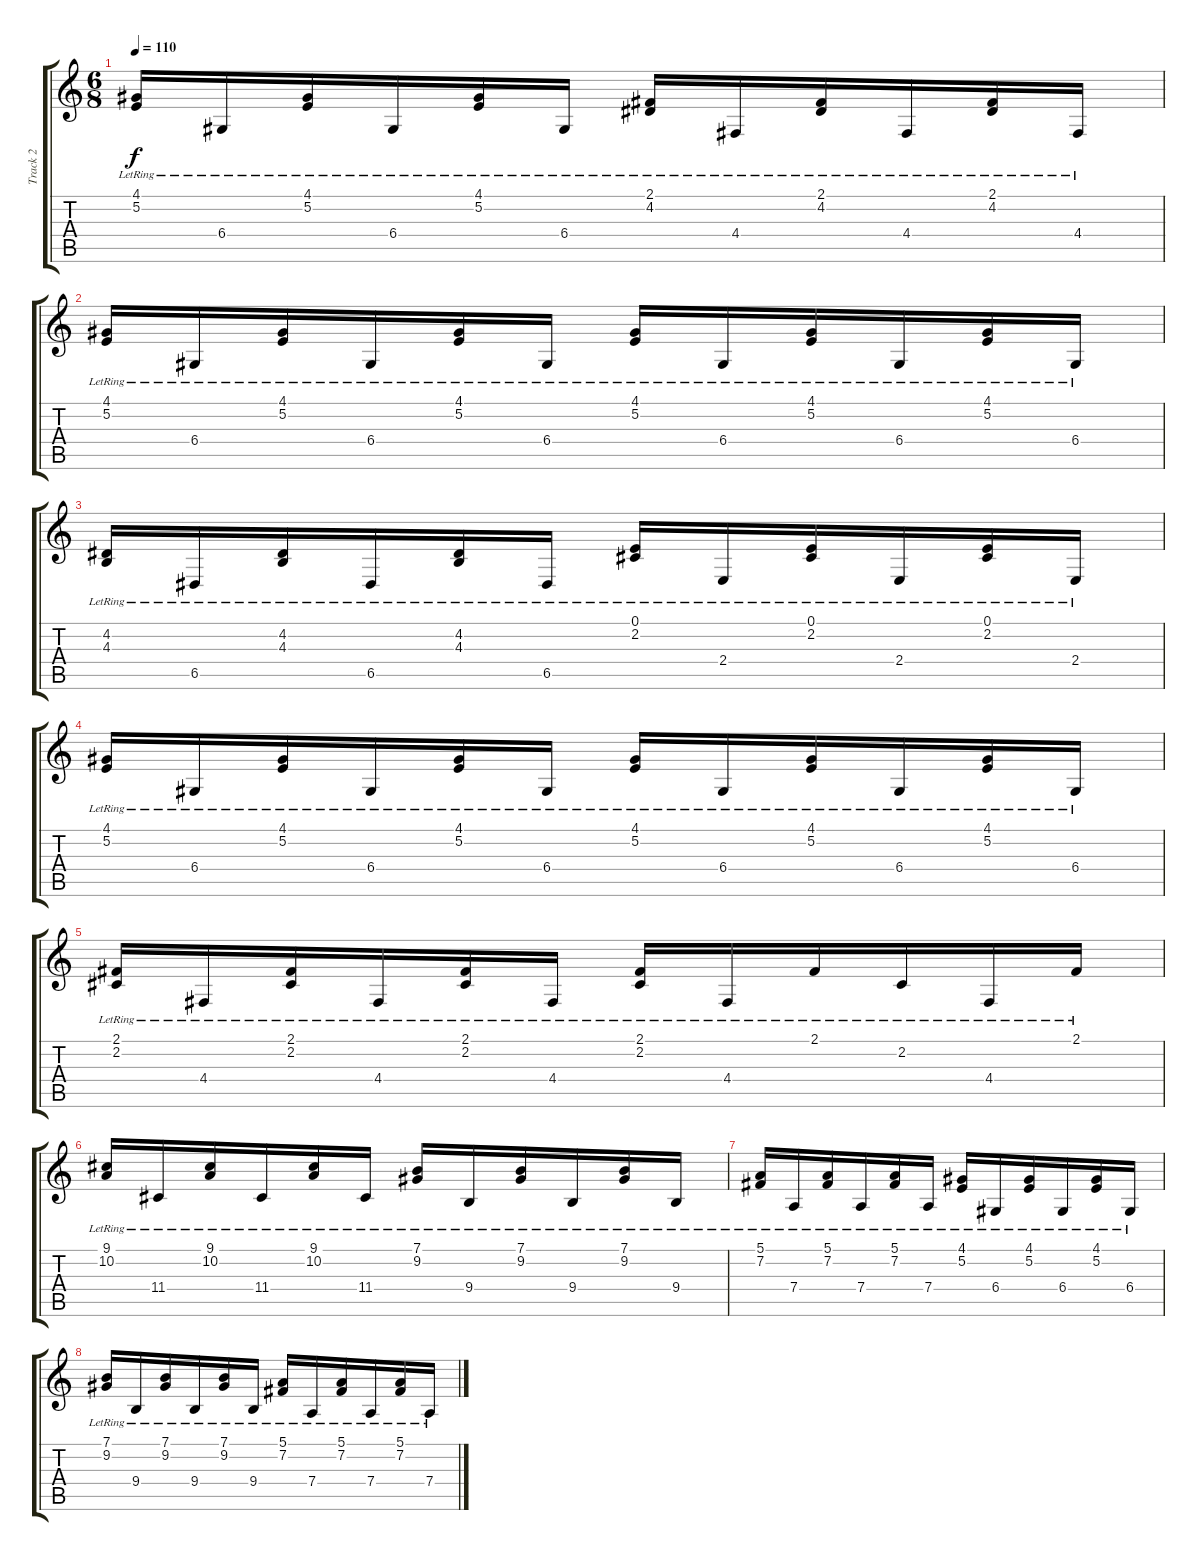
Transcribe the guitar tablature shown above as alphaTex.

\track ("Track 2" "Track 2") {instrument acousticgrandpiano}
\staff {score tabs}
\tuning (E4 B3 G3 D3 A2 E2) {hide}
\ts (6 8)
\tempo 110
\clef g2
\ks c
(4.1{lr} 5.2{lr}).16{dy f} 6.4{lr}.16 (4.1{lr} 5.2{lr}).16 6.4{lr}.16 (4.1{lr} 5.2{lr}).16 6.4{lr}.16 (2.1{lr} 4.2{lr}).16 4.4{lr}.16 (2.1{lr} 4.2{lr}).16 4.4{lr}.16 (2.1{lr} 4.2{lr}).16 4.4{lr}.16 |
(4.1{lr} 5.2{lr}).16 6.4{lr}.16 (4.1{lr} 5.2{lr}).16 6.4{lr}.16 (4.1{lr} 5.2{lr}).16 6.4{lr}.16 (4.1{lr} 5.2{lr}).16 6.4{lr}.16 (4.1{lr} 5.2{lr}).16 6.4{lr}.16 (4.1{lr} 5.2{lr}).16 6.4{lr}.16 |
(4.2{lr} 4.3{lr}).16 6.5{lr}.16 (4.2{lr} 4.3{lr}).16 6.5{lr}.16 (4.2{lr} 4.3{lr}).16 6.5{lr}.16 (0.1{lr} 2.2{lr}).16 2.4{lr}.16 (0.1{lr} 2.2{lr}).16 2.4{lr}.16 (0.1{lr} 2.2{lr}).16 2.4{lr}.16 |
(4.1{lr} 5.2{lr}).16 6.4{lr}.16 (4.1{lr} 5.2{lr}).16 6.4{lr}.16 (4.1{lr} 5.2{lr}).16 6.4{lr}.16 (4.1{lr} 5.2{lr}).16 6.4{lr}.16 (4.1{lr} 5.2{lr}).16 6.4{lr}.16 (4.1{lr} 5.2{lr}).16 6.4{lr}.16 |
(2.1{lr} 2.2{lr}).16 4.4{lr}.16 (2.1{lr} 2.2{lr}).16 4.4{lr}.16 (2.1{lr} 2.2{lr}).16 4.4{lr}.16 (2.1{lr} 2.2{lr}).16 4.4{lr}.16 2.1{lr}.16 2.2{lr}.16 4.4{lr}.16 2.1{lr}.16 |
(9.1{lr} 10.2{lr}).16 11.4{lr}.16 (9.1{lr} 10.2{lr}).16 11.4{lr}.16 (9.1{lr} 10.2{lr}).16 11.4{lr}.16 (7.1{lr} 9.2{lr}).16 9.4{lr}.16 (7.1{lr} 9.2{lr}).16 9.4{lr}.16 (7.1{lr} 9.2{lr}).16 9.4{lr}.16 |
(5.1{lr} 7.2{lr}).16 7.4{lr}.16 (5.1{lr} 7.2{lr}).16 7.4{lr}.16 (5.1{lr} 7.2{lr}).16 7.4{lr}.16 (4.1{lr} 5.2{lr}).16 6.4{lr}.16 (4.1{lr} 5.2{lr}).16 6.4{lr}.16 (4.1{lr} 5.2{lr}).16 6.4{lr}.16 |
(7.1{lr} 9.2{lr}).16 9.4{lr}.16 (7.1{lr} 9.2{lr}).16 9.4{lr}.16 (7.1{lr} 9.2{lr}).16 9.4{lr}.16 (5.1{lr} 7.2{lr}).16 7.4{lr}.16 (5.1{lr} 7.2{lr}).16 7.4{lr}.16 (5.1{lr} 7.2{lr}).16 7.4{lr}.16
